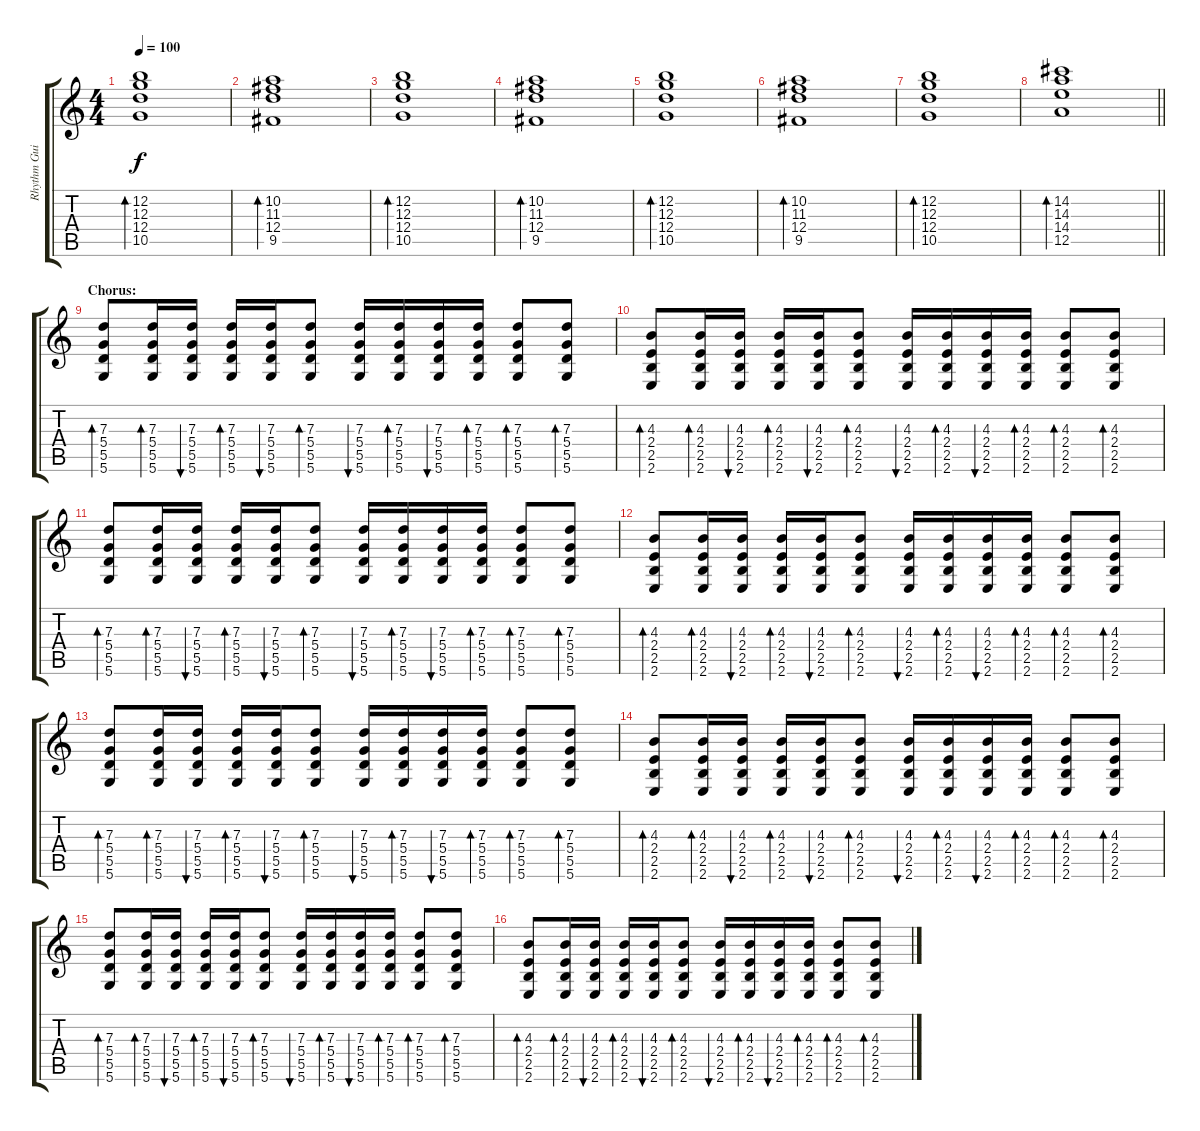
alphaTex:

\track ("Rhythm Guitar 2" "Rhythm Gui") {instrument acousticguitarsteel}
\staff {score tabs}
\tuning (E4 B3 G3 D3 A2 D2) {hide}
\ts (4 4)
\tempo 100
\clef g2
\ks c
(12.2 12.3 12.4 10.5).1{bd 30 dy f} |
(10.2 11.3 12.4 9.5).1{bd 30} |
(12.2 12.3 12.4 10.5).1{bd 60} |
(10.2 11.3 12.4 9.5).1{bd 30} |
(12.2 12.3 12.4 10.5).1{bd 30} |
(10.2 11.3 12.4 9.5).1{bd 30} |
(12.2 12.3 12.4 10.5).1{bd 60} |
\barLineRight lightlight
(14.2 14.3 14.4 12.5).1{bd 60} |
\section ("" "Chorus:")
(7.3 5.4 5.5 5.6).8{bd 60} (7.3 5.4 5.5 5.6).16{bd 60} (7.3 5.4 5.5 5.6).16{bu 60} (7.3 5.4 5.5 5.6).16{bd 60} (7.3 5.4 5.5 5.6).16{bu 60} (7.3 5.4 5.5 5.6).8{bd 60} (7.3 5.4 5.5 5.6).16{bu 60} (7.3 5.4 5.5 5.6).16{bd 60} (7.3 5.4 5.5 5.6).16{bu 60} (7.3 5.4 5.5 5.6).16{bd 60} (7.3 5.4 5.5 5.6).8{bd 60} (7.3 5.4 5.5 5.6).8{bd 60} |
(4.3 2.4 2.5 2.6).8{bd 60} (4.3 2.4 2.5 2.6).16{bd 60} (4.3 2.4 2.5 2.6).16{bu 60} (4.3 2.4 2.5 2.6).16{bd 60} (4.3 2.4 2.5 2.6).16{bu 60} (4.3 2.4 2.5 2.6).8{bd 60} (4.3 2.4 2.5 2.6).16{bu 60} (4.3 2.4 2.5 2.6).16{bd 60} (4.3 2.4 2.5 2.6).16{bu 60} (4.3 2.4 2.5 2.6).16{bd 60} (4.3 2.4 2.5 2.6).8{bd 60} (4.3 2.4 2.5 2.6).8{bd 60} |
(7.3 5.4 5.5 5.6).8{bd 60} (7.3 5.4 5.5 5.6).16{bd 60} (7.3 5.4 5.5 5.6).16{bu 60} (7.3 5.4 5.5 5.6).16{bd 60} (7.3 5.4 5.5 5.6).16{bu 60} (7.3 5.4 5.5 5.6).8{bd 60} (7.3 5.4 5.5 5.6).16{bu 60} (7.3 5.4 5.5 5.6).16{bd 60} (7.3 5.4 5.5 5.6).16{bu 60} (7.3 5.4 5.5 5.6).16{bd 60} (7.3 5.4 5.5 5.6).8{bd 60} (7.3 5.4 5.5 5.6).8{bd 60} |
(4.3 2.4 2.5 2.6).8{bd 60} (4.3 2.4 2.5 2.6).16{bd 60} (4.3 2.4 2.5 2.6).16{bu 60} (4.3 2.4 2.5 2.6).16{bd 60} (4.3 2.4 2.5 2.6).16{bu 60} (4.3 2.4 2.5 2.6).8{bd 60} (4.3 2.4 2.5 2.6).16{bu 60} (4.3 2.4 2.5 2.6).16{bd 60} (4.3 2.4 2.5 2.6).16{bu 60} (4.3 2.4 2.5 2.6).16{bd 60} (4.3 2.4 2.5 2.6).8{bd 60} (4.3 2.4 2.5 2.6).8{bd 60} |
(7.3 5.4 5.5 5.6).8{bd 60} (7.3 5.4 5.5 5.6).16{bd 60} (7.3 5.4 5.5 5.6).16{bu 60} (7.3 5.4 5.5 5.6).16{bd 60} (7.3 5.4 5.5 5.6).16{bu 60} (7.3 5.4 5.5 5.6).8{bd 60} (7.3 5.4 5.5 5.6).16{bu 60} (7.3 5.4 5.5 5.6).16{bd 60} (7.3 5.4 5.5 5.6).16{bu 60} (7.3 5.4 5.5 5.6).16{bd 60} (7.3 5.4 5.5 5.6).8{bd 60} (7.3 5.4 5.5 5.6).8{bd 60} |
(4.3 2.4 2.5 2.6).8{bd 60} (4.3 2.4 2.5 2.6).16{bd 60} (4.3 2.4 2.5 2.6).16{bu 60} (4.3 2.4 2.5 2.6).16{bd 60} (4.3 2.4 2.5 2.6).16{bu 60} (4.3 2.4 2.5 2.6).8{bd 60} (4.3 2.4 2.5 2.6).16{bu 60} (4.3 2.4 2.5 2.6).16{bd 60} (4.3 2.4 2.5 2.6).16{bu 60} (4.3 2.4 2.5 2.6).16{bd 60} (4.3 2.4 2.5 2.6).8{bd 60} (4.3 2.4 2.5 2.6).8{bd 60} |
(7.3 5.4 5.5 5.6).8{bd 60} (7.3 5.4 5.5 5.6).16{bd 60} (7.3 5.4 5.5 5.6).16{bu 60} (7.3 5.4 5.5 5.6).16{bd 60} (7.3 5.4 5.5 5.6).16{bu 60} (7.3 5.4 5.5 5.6).8{bd 60} (7.3 5.4 5.5 5.6).16{bu 60} (7.3 5.4 5.5 5.6).16{bd 60} (7.3 5.4 5.5 5.6).16{bu 60} (7.3 5.4 5.5 5.6).16{bd 60} (7.3 5.4 5.5 5.6).8{bd 60} (7.3 5.4 5.5 5.6).8{bd 60} |
(4.3 2.4 2.5 2.6).8{bd 60} (4.3 2.4 2.5 2.6).16{bd 60} (4.3 2.4 2.5 2.6).16{bu 60} (4.3 2.4 2.5 2.6).16{bd 60} (4.3 2.4 2.5 2.6).16{bu 60} (4.3 2.4 2.5 2.6).8{bd 60} (4.3 2.4 2.5 2.6).16{bu 60} (4.3 2.4 2.5 2.6).16{bd 60} (4.3 2.4 2.5 2.6).16{bu 60} (4.3 2.4 2.5 2.6).16{bd 60} (4.3 2.4 2.5 2.6).8{bd 60} (4.3 2.4 2.5 2.6).8{bd 60}
